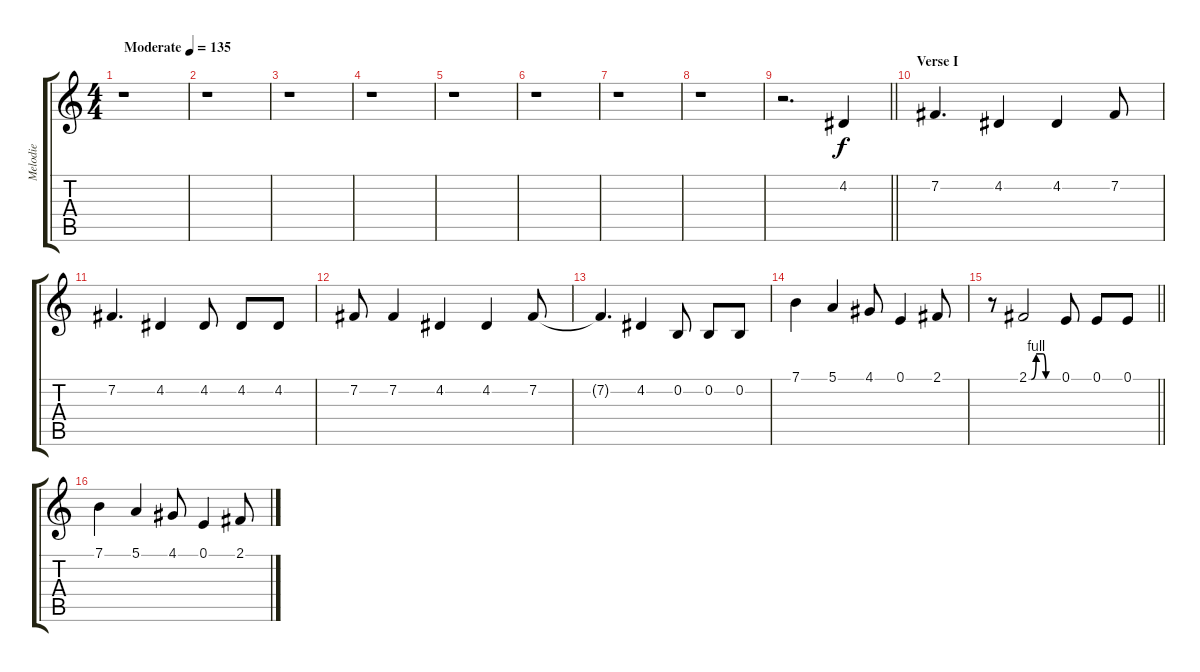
\track ("Melodie" "Melodie") {instrument clarinet}
\staff {score tabs}
\tuning (E4 B3 G3 D3 A2 E2) {hide}
\ts (4 4)
\tempo (135 "Moderate")
\clef g2
\ks c
r.1{dy f instrument clarinet} |
r.1 |
r.1 |
r.1 |
r.1 |
r.1 |
r.1 |
r.1 |
\barLineRight lightlight
r.2{d} 4.2.4 |
\section ("" "Verse I")
7.2.4{d} 4.2.4 4.2.4 7.2.8 |
7.2.4{d} 4.2.4 4.2.8 4.2.8 4.2.8 |
7.2.8 7.2.4 4.2.4 4.2.4 7.2.8 |
7.2{t}.4{d} 4.2.4 0.2.8 0.2.8 0.2.8 |
7.1.4 5.1.4 4.1.8 0.1.4 2.1.8 |
\barLineRight lightlight
r.8 2.1{be (custom 0 0 5 0 15 4 29 4 35 0 60 0)}.2 0.1.8 0.1.8 0.1.8 |
7.1.4 5.1.4 4.1.8 0.1.4 2.1.8
